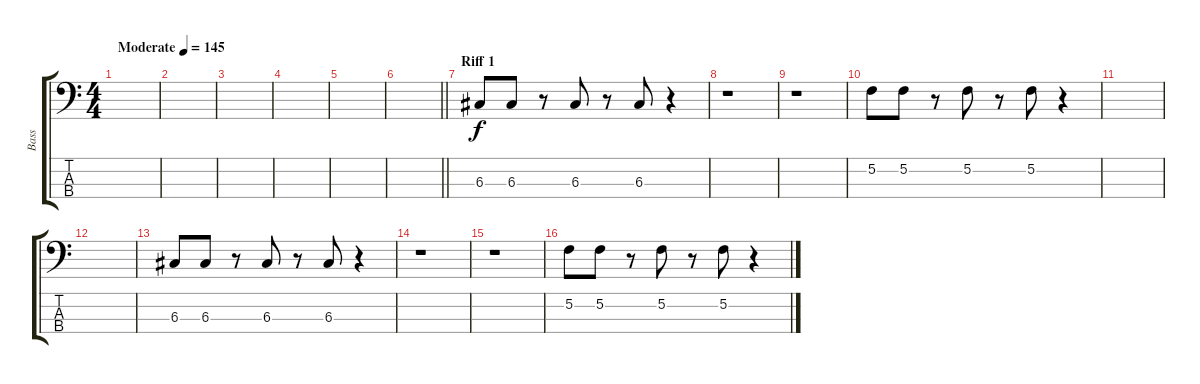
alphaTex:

\track ("Bass" "Bass") {instrument electricbassfinger}
\staff {score tabs}
\tuning (F2 C2 G1 C1) {hide}
\ts (4 4)
\tempo (145 "Moderate")
\clef f4
\ks c
|
|
|
|
|
\barLineRight lightlight
|
\section ("" "Riff 1")
6.3.8 6.3.8 r.8 6.3.8 r.8 6.3.8 r.4 |
r.1 |
r.1 |
5.2.8 5.2.8 r.8 5.2.8 r.8 5.2.8 r.4 |
|
|
6.3.8 6.3.8 r.8 6.3.8 r.8 6.3.8 r.4 |
r.1 |
r.1 |
5.2.8 5.2.8 r.8 5.2.8 r.8 5.2.8 r.4
